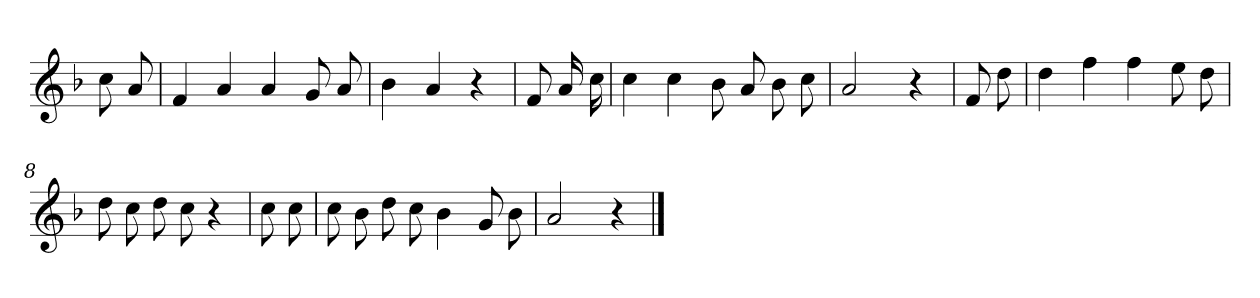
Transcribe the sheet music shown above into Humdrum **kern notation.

**kern
*part1
*staff1
*clefG2
*k[b-]
*F:
=
8cc
8a
=1
4f
4a
4a
8g
8a
=2
4b-
4a
4r
=3
8f
16a
16cc
=4
4cc
4cc
8b-
8a
8b-
8cc
=5
2a
4r
=6
8f
8dd
=7
4dd
4ff
4ff
8ee
8dd
=8
8dd
8cc
8dd
8cc
4r
=9
8cc
8cc
=10
8cc
8b-
8dd
8cc
4b-
8g
8b-
=11
2a
4r
==
*-
